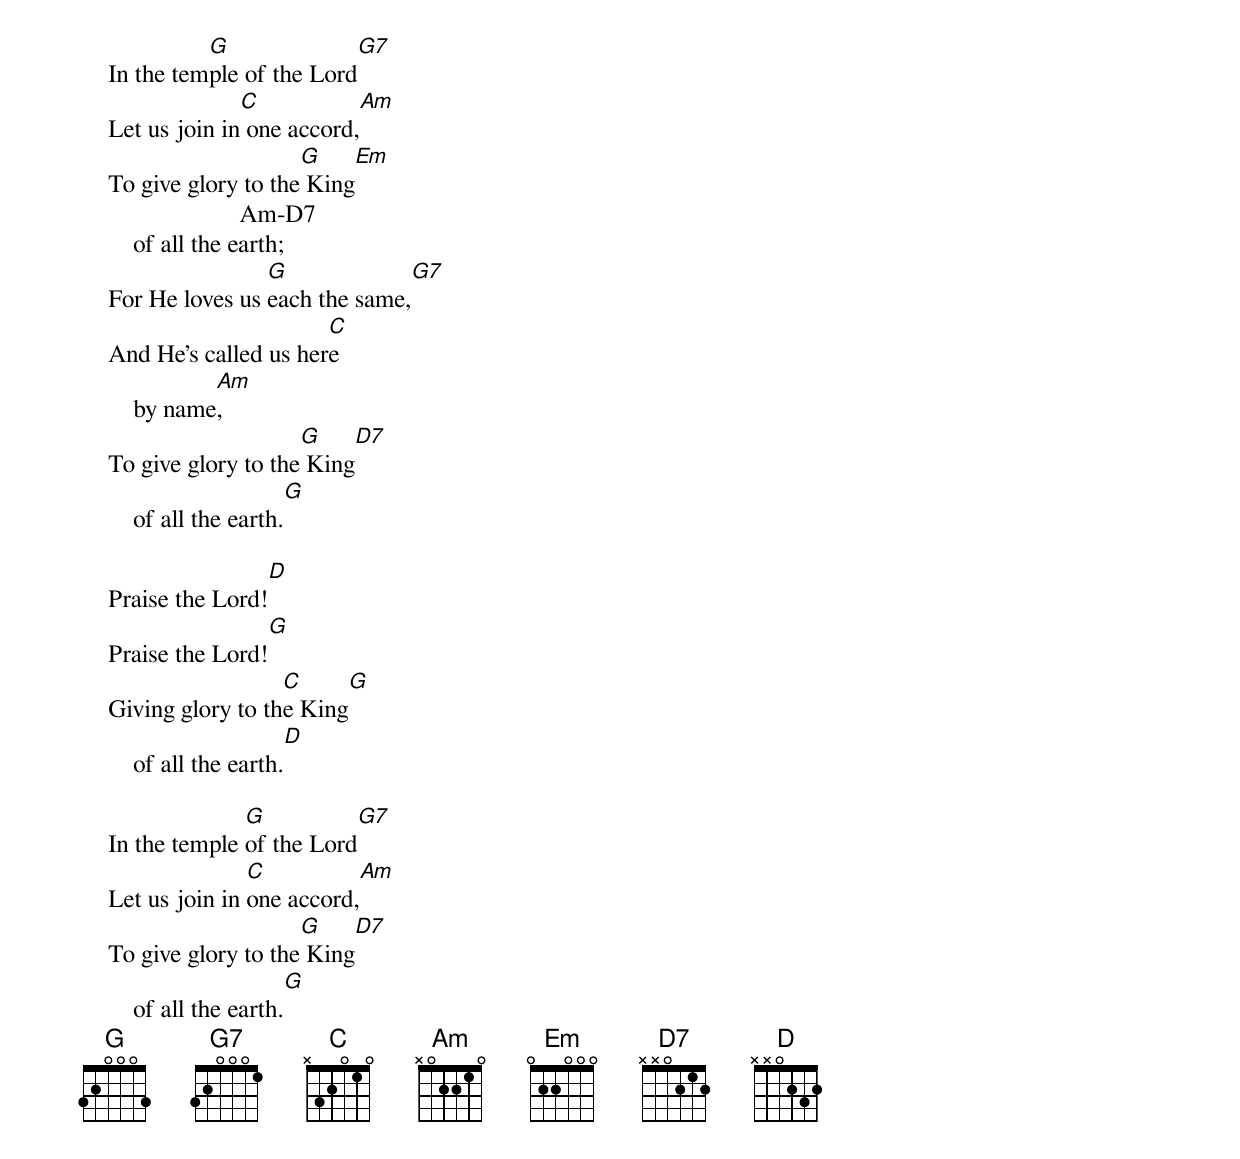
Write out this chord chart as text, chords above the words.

              G                          G7
    In the temple of the Lord
                  C                         Am
    Let us join in one accord,
                        G                     Em
    To give glory to the King
                         Am-D7
        of all the earth;
                    G                                 G7
    For He loves us each the same,
                          C
    And He’s called us here
               Am
        by name,
                        G                     D7
    To give glory to the King
                         G
        of all the earth.

                           D
    Praise the Lord!
                           G
    Praise the Lord!
                      C                     G
    Giving glory to the King
                         D
        of all the earth.

                  G                          G7
    In the temple of the Lord
                   C                        Am
    Let us join in one accord,
                        G                     D7
    To give glory to the King
                         G
        of all the earth.
